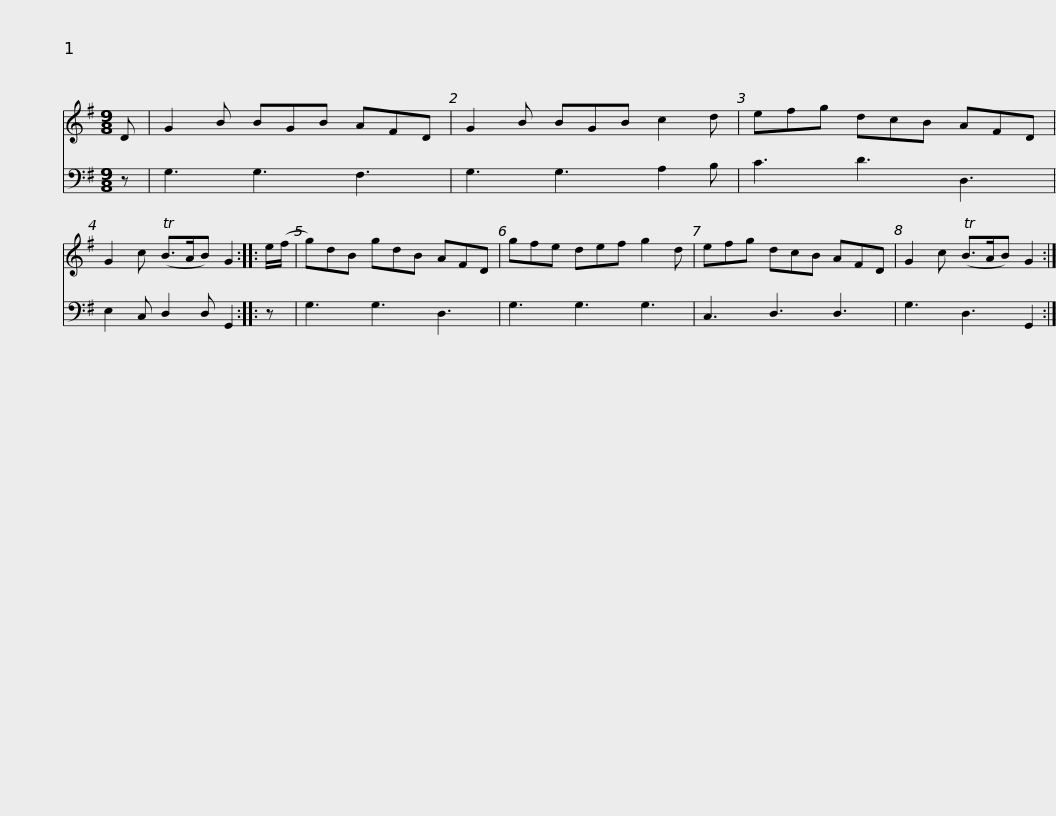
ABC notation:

X:1
%%score 1 2
L:1/8
M:9/8
I:linebreak $
K:G
V:1 treble
V:2 bass
V:1
 D | G2 B BGB AFD | G2 B BGB c2 d | efg dcB AFD | G2 c (TB>AB) G2 :: %5
 e/(f/ |$ g)dB gdB AFD | gfe def g2 d | efg dcB AFD | G2 c (TB>AB) G2 :| %10
V:2
 z | G,3 G,3 F,3 | G,3 G,3 A,2 B, | C3 D3 D,3 | E,2 C, D,2 D, G,,2 :: %5
 z |$ G,3 G,3 D,3 | G,3 G,3 G,3 | C,3 D,3 D,3 | G,3 D,3 G,,2 :| %10
